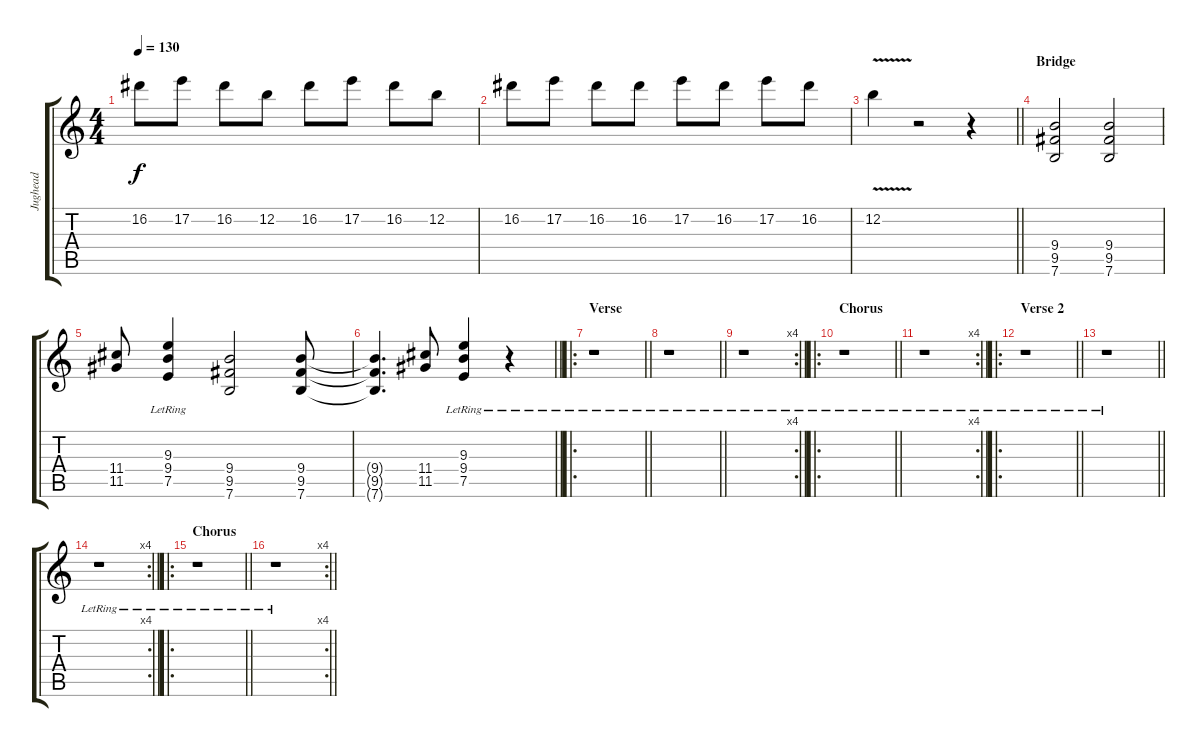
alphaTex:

\track ("Jughead" "Jughead") {instrument overdrivenguitar}
\staff {score tabs}
\tuning (E4 B3 G3 D3 A2 E2) {hide}
\ts (4 4)
\tempo 130
\clef g2
\ks c
16.2.8{dy f} 17.2.8 16.2.8 12.2.8 16.2.8 17.2.8 16.2.8 12.2.8 |
16.2.8 17.2.8 16.2.8 16.2.8 17.2.8 16.2.8 17.2.8 16.2.8 |
\barLineRight lightlight
12.2{v}.4 r.2 r.4 |
\section ("" "Bridge")
(9.4 9.5 7.6).2 (9.4 9.5 7.6).2 |
(11.4 11.5).8 (9.3 9.4 7.5{lr}).4 (9.4 9.5 7.6).2 (9.4 9.5 7.6).8 |
\barLineRight lightlight
(9.4{t} 9.5{t} 7.6{t}).4{d} (11.4 11.5).8 (9.3 9.4 7.5{lr}).4 r.4 |
\ro
\section ("" "Verse")
\barLineRight lightlight
r.1 |
\barLineRight lightlight
r.1 |
\rc 4
\barLineRight lightlight
r.1 |
\ro
\section ("" "Chorus")
\barLineRight lightlight
r.1 |
\rc 4
\barLineRight lightlight
r.1 |
\ro
\section ("" "Verse 2")
\barLineRight lightlight
r.1 |
\barLineRight lightlight
r.1 |
\rc 4
\barLineRight lightlight
r.1 |
\ro
\section ("" "Chorus")
\barLineRight lightlight
r.1 |
\rc 4
\barLineRight lightlight
r.1
